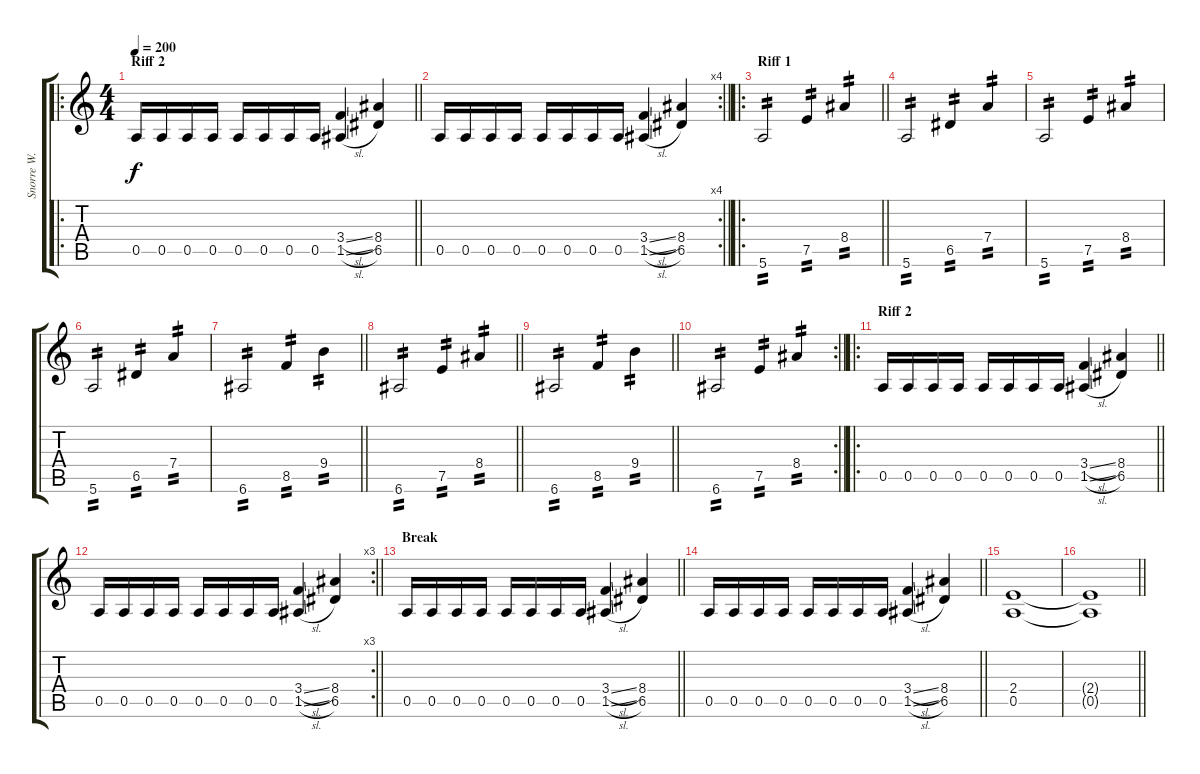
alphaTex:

\track ("Snorre W. Ruch" "Snorre W. ") {instrument distortionguitar}
\staff {score tabs}
\tuning (E4 B3 G3 D3 A2 E2) {hide}
\ro
\ts (4 4)
\section ("" "Riff 2")
\tempo 200
\clef g2
\barLineRight lightlight
\ks c
0.5.16{dy f} 0.5.16 0.5.16 0.5.16 0.5.16 0.5.16 0.5.16 0.5.16 (3.4{sl} 1.5{sl}).4 (8.4 6.5).4 |
\rc 4
\barLineRight lightlight
0.5.16 0.5.16 0.5.16 0.5.16 0.5.16 0.5.16 0.5.16 0.5.16 (3.4{sl} 1.5{sl}).4 (8.4 6.5).4 |
\ro
\section ("" "Riff 1")
\barLineRight lightlight
5.6.2{tp 2} 7.5.4{tp 2} 8.4.4{tp 2} |
5.6.2{tp 2} 6.5.4{tp 2} 7.4.4{tp 2} |
5.6.2{tp 2} 7.5.4{tp 2} 8.4.4{tp 2} |
5.6.2{tp 2} 6.5.4{tp 2} 7.4.4{tp 2} |
\barLineRight lightlight
6.6.2{tp 2} 8.5.4{tp 2} 9.4.4{tp 2} |
\barLineRight lightlight
6.6.2{tp 2} 7.5.4{tp 2} 8.4.4{tp 2} |
\barLineRight lightlight
6.6.2{tp 2} 8.5.4{tp 2} 9.4.4{tp 2} |
\rc 2
\barLineRight lightlight
6.6.2{tp 2} 7.5.4{tp 2} 8.4.4{tp 2} |
\ro
\section ("" "Riff 2")
\barLineRight lightlight
0.5.16 0.5.16 0.5.16 0.5.16 0.5.16 0.5.16 0.5.16 0.5.16 (3.4{sl} 1.5{sl}).4 (8.4 6.5).4 |
\rc 3
\barLineRight lightlight
0.5.16 0.5.16 0.5.16 0.5.16 0.5.16 0.5.16 0.5.16 0.5.16 (3.4{sl} 1.5{sl}).4 (8.4 6.5).4 |
\section ("" "Break")
\barLineRight lightlight
0.5.16 0.5.16 0.5.16 0.5.16 0.5.16 0.5.16 0.5.16 0.5.16 (3.4{sl} 1.5{sl}).4 (8.4 6.5).4 |
\barLineRight lightlight
0.5.16 0.5.16 0.5.16 0.5.16 0.5.16 0.5.16 0.5.16 0.5.16 (3.4{sl} 1.5{sl}).4 (8.4 6.5).4 |
(2.4 0.5).1 |
\barLineRight lightlight
(2.4{t} 0.5{t}).1
